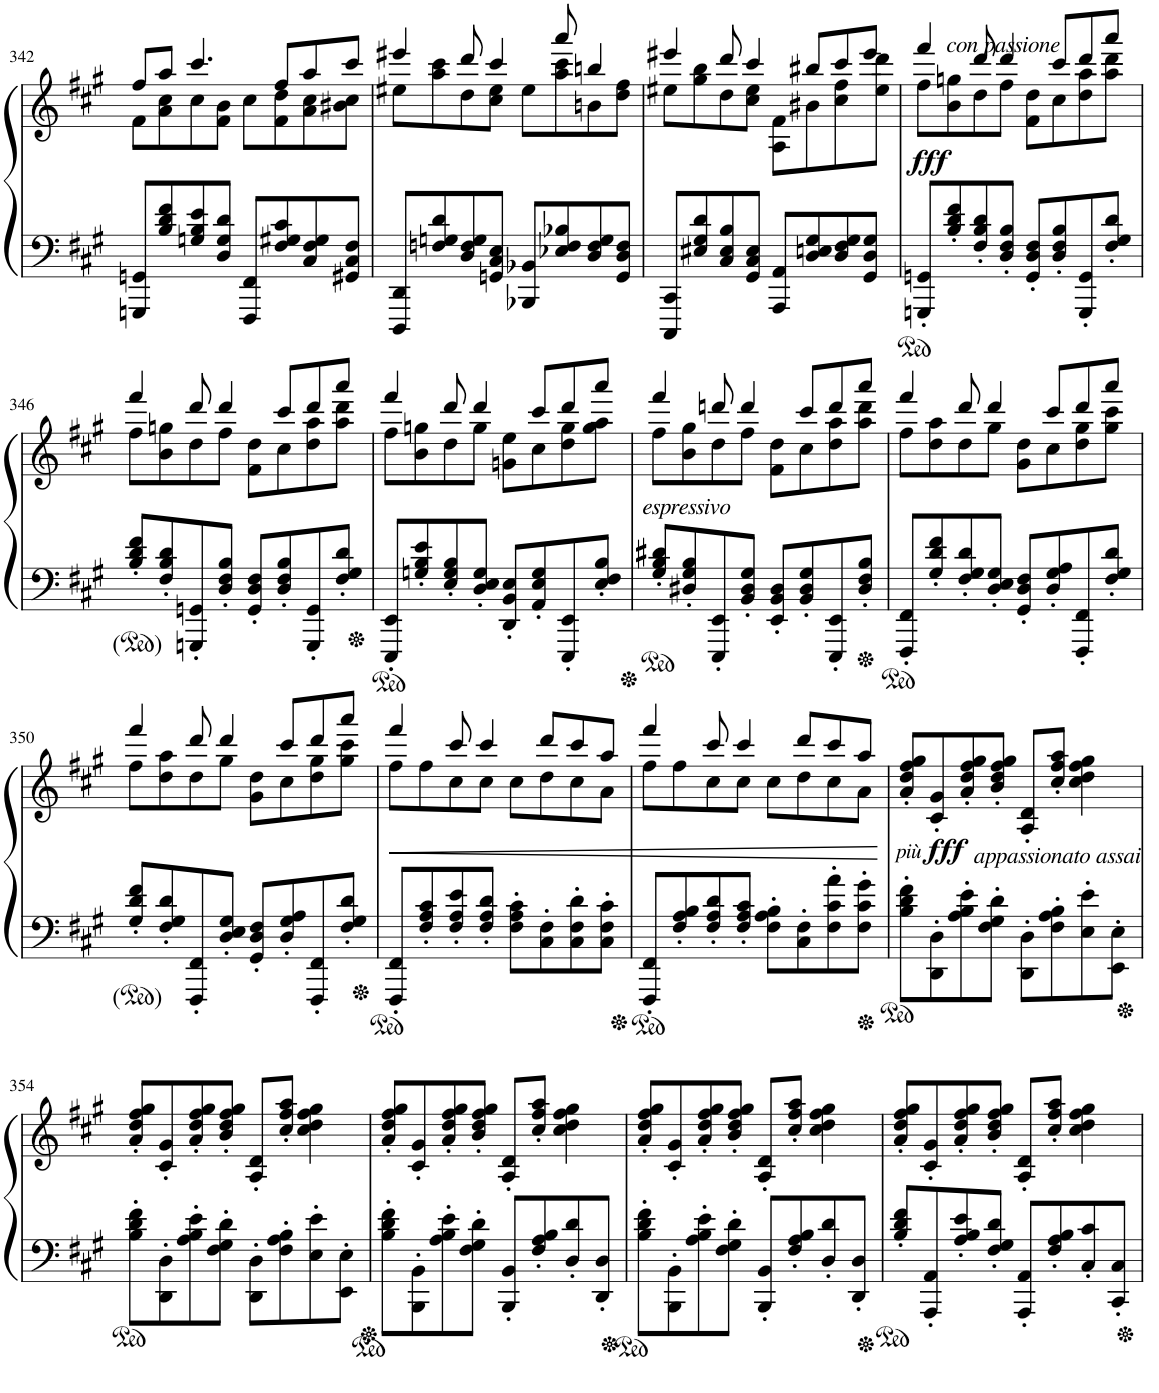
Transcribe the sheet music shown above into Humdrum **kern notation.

**kern	**kern	**dynam
*part1	*part1	*part1
*staff2	*staff1	*staff1/2
*I"Piano	*	*
*I'Pno.	*	*
!!LO:PB:g=z
*clefF4	*clefG2	*
*k[f#c#g#]	*k[f#c#g#]	*
*M4/4	*M4/4	*
=342	=342	=342
*	*^	*
8GGGn/' 8GGn/'L	8ff#/L	8f#'\L	.
8B/' 8d/' 8f#/'	8aa/J	8a\' 8cc#\'	.
8Gn/' 8B/' 8e/'	4.ccc#/	8cc#'\	.
8D/' 8G/' 8d/'J	.	8f#\' 8b\'J	.
8FFF#/' 8FF#/'L	.	8cc#'\L	.
8F#/' 8G#X/' 8c#/'	8ff#/L	8f#\' 8dd\'	.
8C#/' 8F#/' 8G#/'	8aa/	8a\' 8cc#\'	.
8GG#X/' 8C#/' 8F#/'J	8ccc#/J	8b#X\' 8cc#\'J	.
=343	=343	=343	=343
8DDD/' 8DD/'L	4eee#X/	8ee#X'\L	.
8Fn/' 8Gn/' 8d/'	.	8aa\' 8ccc#\'	.
8D/' 8F/' 8G/'	8ddd/	8dd'\	.
8GGn/' 8C#/' 8E/'J	4ccc#/	8cc#\' 8ee#\'J	.
8BBB-X/' 8BB-X/'L	.	8ee#'\L	.
8E-X/' 8F/' 8B-X/'	8aaa/	8aa\' 8ccc#\'	.
8D/' 8F/' 8G/'	4bbn/	8bn'\	.
8GG/' 8D/' 8F/'J	.	8dd\' 8ff#\'J	.
=344	=344	=344	=344
8CCC#/' 8CC#/'L	4eee#X/	8ee#X'\L	.
8E#X/' 8G#/' 8d/'	.	8gg#\' 8bb\'	.
8C#/' 8E#/' 8B/'	8ddd/	8dd'\	.
8GG#/' 8C#/' 8E#/'J	4ccc#/	8cc#\' 8ee#\'J	.
8AAA/' 8AA/'L	.	8A\' 8f#\'L	.
8D/' 8En/' 8G#/'	8bb#X/L	8b#X'\	.
8D/' 8F#/' 8G#/'	8ccc#/	8cc#\' 8ff#\'	.
8GG#/' 8D/' 8G#/'J	8eee#/J	8ee#\' 8ddd\'J	.
=345	=345	=345	=345
!	!LO:TX:b:i:t=con passione	!	!
!	!	!	!LO:DY:b
8GGGn/' 8GGn/'L	4fff#/	8ff#'\L	fff
8B/' 8d/' 8f#/'	.	8b\' 8ggn\'	.
8F#/' 8B/' 8d/'	8ddd/	8dd'\	.
8D/' 8F#/' 8B/'J	4ddd/	8ff#'\J	.
8GG/' 8D/' 8F#/'L	.	8f#\' 8dd\'L	.
8D/' 8F#/' 8B/'	8ccc#/L	8cc#'\	.
8GGG/' 8GG/'	8ddd/	8dd\' 8aa\'	.
8F#/' 8G#/' 8d/'J	8aaa/J	8aa\' 8ddd\'J	.
!!LO:LB:g=z	!!
=346	=346	=346	=346
8B/' 8d/' 8f#/'L	4fff#/	8ff#'\L	.
8F#/' 8B/' 8d/'	.	8b\' 8ggn\'	.
8GGGn/' 8GGn/'	8ddd/	8dd'\	.
8D/' 8F#/' 8B/'J	4ddd/	8ff#'\J	.
8GG/' 8D/' 8F#/'L	.	8f#\' 8dd\'L	.
8D/' 8F#/' 8B/'	8ccc#/L	8cc#'\	.
8GGG/' 8GG/'	8ddd/	8dd\' 8aa\'	.
8F#/' 8G#/' 8d/'J	8aaa/J	8aa\' 8ddd\'J	.
=347	=347	=347	=347
8EEE/' 8EE/'L	4fff#/	8ff#'\L	.
8Gn/' 8B/' 8e/'	.	8b\' 8ggn\'	.
8E/' 8G/' 8B/'	8ddd/	8dd'\	.
8D/' 8E/' 8G/'J	4ddd/	8gg'\J	.
8DD/' 8BB/' 8E/'L	.	8gn\' 8ee\'L	.
8AA/' 8E/' 8G/'	8ccc#/L	8cc#'\	.
8EEE/' 8EE/'	8ddd/	8dd\' 8gg\'	.
8E/' 8F#/' 8B/'J	8aaa/J	8gg\' 8aa\'J	.
=348	=348	=348	=348
!	!LO:TX:b:i:t=espressivo	!	!
8G#/' 8B/' 8d#X/'L	4fff#/	8ff#'\L	.
8D#X/' 8G#/' 8B/'	.	8b\' 8gg#\'	.
8EEE/' 8EE/'	8dddn/	8dd'\	.
8BB/' 8D#/' 8G#/'J	4ddd/	8ff#'\J	.
8EE/' 8BB/' 8D#/'L	.	8f#\' 8dd\'L	.
8BB/' 8D#/' 8G#/'	8ccc#/L	8cc#'\	.
8EEE/' 8EE/'	8ddd/	8dd\' 8aa\'	.
8D#/' 8F#/' 8B/'J	8aaa/J	8aa\' 8ddd\'J	.
=349	=349	=349	=349
8FFF#/' 8FF#/'L	4fff#/	8ff#'\L	.
8G#/' 8d/' 8f#/'	.	8dd\' 8aa\'	.
8F#/' 8G#/' 8d/'	8ddd/	8dd'\	.
8D/' 8E/' 8G#/'J	4ddd/	8gg#'\J	.
8GG#/' 8D/' 8F#/'L	.	8g#\' 8dd\'L	.
8D/' 8G#/' 8A/'	8ccc#/L	8cc#'\	.
8FFF#/' 8FF#/'	8ddd/	8dd\' 8gg#\'	.
8F#/' 8G#/' 8d/'J	8aaa/J	8gg#\' 8ccc#\'J	.
!!LO:LB:g=z	!!
=350	=350	=350	=350
8G#/' 8d/' 8f#/'L	4fff#/	8ff#'\L	.
8F#/' 8G#/' 8d/'	.	8dd\' 8aa\'	.
8FFF#/' 8FF#/'	8ddd/	8dd'\	.
8D/' 8E/' 8G#/'J	4ddd/	8gg#'\J	.
8GG#/' 8D/' 8F#/'L	.	8g#\' 8dd\'L	.
8D/' 8G#/' 8A/'	8ccc#/L	8cc#'\	.
8FFF#/' 8FF#/'	8ddd/	8dd\' 8gg#\'	.
8F#/' 8G#/' 8d/'J	8aaa/J	8gg#\' 8ccc#\'J	.
=351	=351	=351	=351
!	!	!	!LO:HP:b
8FFF#/' 8FF#/'L	4fff#/	8ff#\L	<
8F#/' 8A/' 8c#/'	.	8ff#\	.
8F#/' 8A/' 8e/'	8ccc#/	8cc#\	.
8F#/' 8A/' 8d/'J	4ccc#/	8cc#\J	.
8F#\' 8A\' 8c#\'L	.	8cc#\L	.
8C#\' 8F#\'	8ddd/L	8dd\	.
8C#\' 8F#\' 8d\'	8ccc#/	8cc#\	.
8C#\' 8F#\' 8c#\'J	8aa/J	8a\J	.
=352	=352	=352	=352
8FFF#/' 8FF#/'L	4fff#/	8ff#\L	.
8F#/' 8A/' 8B/'	.	8ff#\	.
8F#/' 8A/' 8d/'	8ccc#/	8cc#\	.
8F#/' 8A/' 8c#/'J	4ccc#/	8cc#\J	.
8F#\' 8A\' 8B\'L	.	8cc#\L	.
8C#\' 8F#\'	8ddd/L	8dd\	.
8F#\' 8c#\' 8a\'	8ccc#/	8cc#\	.
8F#\' 8c#\' 8g#\'J	8aa/J	8a\J	.
*	*v	*v	*
.	.	[
=353	=353	=353
!	!LO:TX:b:i:t=appassionato assai	!
!	!	!LO:DY:b
!	!	!LO:DY:n=1:b
8B\' 8d\' 8f#\'L	8a/' 8dd/' 8ff#/' 8gg#/'L	other-dynamics fff
8DD\' 8D\'	8c#/' 8g#/'	.
8A\' 8B\' 8e\'	8a/' 8dd/' 8ff#/' 8gg#/'	.
8F#\' 8G#\' 8d\'J	8b/' 8dd/' 8ff#/' 8gg#/'J	.
8DD\' 8D\'L	8A/' 8d/'L	.
8F#\' 8A\' 8B\'	8cc#/' 8ff#/' 8aa/'J	.
8E\' 8e\'	4cc#\ 4dd\ 4ff#\ 4gg#\	.
8EE\' 8E\'J	.	.
!!LO:LB:g=z
=354	=354	=354
8B\' 8d\' 8f#\'L	8a/' 8dd/' 8ff#/' 8gg#/'L	.
8DD\' 8D\'	8c#/' 8g#/'	.
8A\' 8B\' 8e\'	8a/' 8dd/' 8ff#/' 8gg#/'	.
8F#\' 8G#\' 8d\'J	8b/' 8dd/' 8ff#/' 8gg#/'J	.
8DD\' 8D\'L	8A/' 8d/'L	.
8F#\' 8A\' 8B\'	8cc#/' 8ff#/' 8aa/'J	.
8E\' 8e\'	4cc#\ 4dd\ 4ff#\ 4gg#\	.
8EE\' 8E\'J	.	.
=355	=355	=355
8B\' 8d\' 8f#\'L	8a/' 8dd/' 8ff#/' 8gg#/'L	.
8BBB\' 8BB\'	8c#/' 8g#/'	.
8A\' 8B\' 8e\'	8a/' 8dd/' 8ff#/' 8gg#/'	.
8F#\' 8G#\' 8d\'J	8b/' 8dd/' 8ff#/' 8gg#/'J	.
8BBB/' 8BB/'L	8A/' 8d/'L	.
8F#/' 8A/' 8B/'	8cc#/' 8ff#/' 8aa/'J	.
8D/' 8d/'	4cc#\ 4dd\ 4ff#\ 4gg#\	.
8DD/' 8D/'J	.	.
=356	=356	=356
8B\' 8d\' 8f#\'L	8a/' 8dd/' 8ff#/' 8gg#/'L	.
8BBB\' 8BB\'	8c#/' 8g#/'	.
8A\' 8B\' 8e\'	8a/' 8dd/' 8ff#/' 8gg#/'	.
8F#\' 8G#\' 8d\'J	8b/' 8dd/' 8ff#/' 8gg#/'J	.
8BBB/' 8BB/'L	8A/' 8d/'L	.
8F#/' 8A/' 8B/'	8cc#/' 8ff#/' 8aa/'J	.
8D/' 8d/'	4cc#\ 4dd\ 4ff#\ 4gg#\	.
8DD/' 8D/'J	.	.
=357	=357	=357
8B/' 8d/' 8f#/'L	8a/' 8dd/' 8ff#/' 8gg#/'L	.
8AAA/' 8AA/'	8c#/' 8g#/'	.
8A/' 8B/' 8e/'	8a/' 8dd/' 8ff#/' 8gg#/'	.
8F#/' 8G#/' 8d/'J	8b/' 8dd/' 8ff#/' 8gg#/'J	.
8AAA/' 8AA/'L	8A/' 8d/'L	.
8F#/' 8A/' 8B/'	8cc#/' 8ff#/' 8aa/'J	.
8C#/' 8c#/'	4cc#\ 4dd\ 4ff#\ 4gg#\	.
8CC#/' 8C#/'J	.	.
=	=	=
*-	*-	*-
